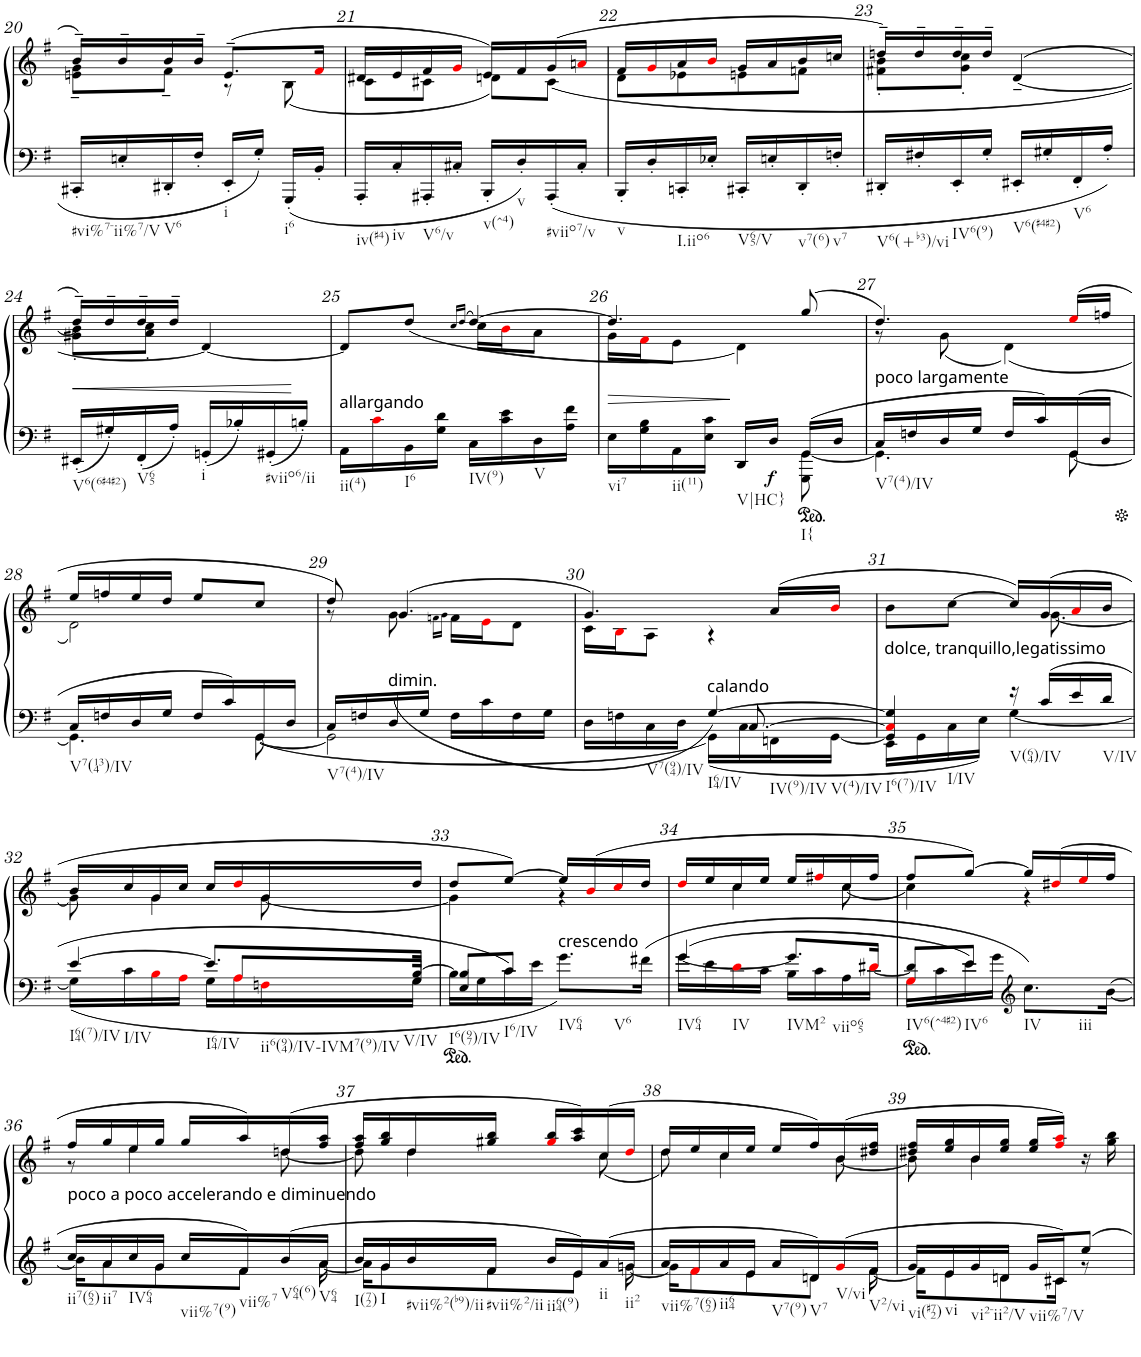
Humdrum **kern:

**kern	**kern	**dynam
*part1	*part1	*part1
*staff2	*staff1	*staff1/2
*I"Klavier	*	*
*I'Klav.	*	*
!!LO:PB:g=z
*clefF4	*clefG2	*
*k[f#]	*k[f#]	*
*G:	*G:	*
*M2/4	*M2/4	*
=20	=20	=20
*	*^	*
!LO:TX:b:t=#vi%7-ii%7/V	!	!	!
16CC#X'/LL	16b~/LL	8en\~ 8g\~L	.
16En'/	16b~/	.	.
!LO:TX:b:t=V6	!	!	!
16DD#X'/	16b/	8f#~\J	.
16F#'/JJ	16b~/JJ	.	.
!LO:TX:b:t=i	!	!	!
16EE'/LL	(8.e~/L	8r	.
16G'/JJ	.	.	.
!LO:TX:b:t=i6	!	!	!
16GGG'/LL	.	(8B\	.
16BB'/JJ	16f#i/Jk	.	.
=21	=21	=21	=21
!LO:TX:b:t=iv(#4)	!	!	!
16AAA'/LL	16d#X/LL	8c\L	.
!LO:TX:b:t=iv	!	!	!
16C'/	16e/	.	.
!LO:TX:b:t=V6/v	!	!	!
16AAA#X'/	16f#/	8c#X\J	.
16C#X'/JJ	16gi/JJ	.	.
!LO:TX:b:t=v(^4)	!	!	!
16BBB'/LL	16e/LL)	8dn\L)	.
!LO:TX:b:t=v	!	!	!
16D'/	16f#/	.	.
!LO:TX:b:t=#viio7/v	!	!	!
16AAA#'/	(16g/	(8c#\J	.
16C#'/JJ	16ani/JJ	.	.
=22	=22	=22	=22
!LO:TX:b:t=v	!	!	!
16BBB'/LL	16f#/LL	8d\L	.
16D'/	16gi/	.	.
!LO:TX:b:t=I.iio6	!	!	!
16CCn'/	16a/	8e-X\	.
16E-X'/JJ	16bi/JJ	.	.
!LO:TX:b:t=V65/V	!	!	!
16CC#X'/LL	16g/LL	8en\	.
16En'/	16a/	.	.
!LO:TX:b:t=v7(6)	!	!	!
16DD'/	16b/	8fn\J	.
!LO:TX:b:t=v7	!	!	!
16Fn'/JJ	16ccn/JJ	.	.
=23	=23	=23	=23
!LO:TX:b:t=V6(+b3)/vi	!	!	!
16DD#X'/LL	16ddn~/LL)	8f#X\' 8b\'L	.
16F#X'/	16dd~/	.	.
!LO:TX:b:t=IV6(9)	!	!	!
16EE'/	16dd~/	8g\' 8cc\'J	.
16G'/JJ	16dd~/JJ	.	.
!LO:TX:b:t=V6(#4#2)	!	!	!
16EE#X'/LL	(>[<4d~/	4ryy	.
16G#X'/	.	.	.
!LO:TX:b:t=V6	!	!	!
16FF#'/	.	.	.
16A'/JJ	.	.	.
!!LO:LB:g=z	!!
=24	=24	=24	=24
!LO:TX:b:t=V6(6#4#2)	!	!	!
16EE#X'/LL	16dd~/LL))	8g#X\' 8b\'L	.
16G#X'/	16dd~/	.	.
!LO:TX:b:t=V65	!	!	!
16FF#'/	16dd~/	8a\' 8cc\'J	.
16A'/JJ	16dd~/JJ	.	.
!LO:TX:b:t=i	!	!	!
16GGn'/LL	4d/_	4ryy	.
16B-X'/	.	.	.
!LO:TX:b:t=#viio6/ii	!	!	!
16GG#X'/	.	.	.
16Bn'/JJ	.	.	.
=25	=25	=25	=25
!LO:TX:a:t=allargando	!	!	!
!LO:TX:b:t=ii(4)	!	!	!
16AA\LL	8d/L]	4ryy	.
16ci\	.	.	.
!LO:TX:b:t=I6	!	!	!
16BB\	(<8dd/J	.	.
16G\ 16d\JJ	.	.	.
.	16qcc/LL	.	.
.	[16qdd/JJ	.	.
!LO:TX:b:t=IV(9)	!	!	!
16C\LL	4dd/_	16cc\LL	.
16c\ 16e\	.	16bi\J	.
!LO:TX:b:t=V	!	!	!
16D\	.	8a\J	.
16A\ 16f#\JJ	.	.	.
=26	=26	=26	=26
*^	*	*	*
!LO:TX:b:t=vi7	!	!	!	!
16E\LL	4.ryy	4.dd/]	16g\LL	.
16G\ 16B\	.	.	16f#i\J	.
!LO:TX:b:t=ii(11)	!	!	!	!
16AA\	.	.	8e\J	.
16E\ 16c\JJ	.	.	.	.
!LO:TX:b:t=V|HC}	!	!	!	!
16DD/LL	.	.	4d\)	.
!	!	!	!	!LO:DY:b=2
16D/JJ	.	.	.	f
!LO:TX:b:t=I{	!	!	!	!
16GG/LL	8GGG\ [8GG\	(8gg/	.	.
16D/JJ	.	.	.	.
=27	=27	=27	=27	=27
!LO:TX:a:t=poco largamente	!	!	!	!
!LO:TX:b:t=V7(4)/IV	!	!	!	!
16C/LL	4.GG\]	4.dd/)	8r	.
16Fn/	.	.	.	.
16D/	.	.	(8g\	.
16G/JJ	.	.	.	.
16F/LL	.	.	(4d\)	.
16c/	.	.	.	.
16GG/	[8GG\	(16eei/LL	.	.
16D/JJ	.	16ffn/JJ	.	.
!!LO:LB:g=z	!!
=28	=28	=28	=28	=28
!LO:TX:b:t=V7(134)/IV	!	!	!	!
16C/LL	4.GG\]	16ee/LL	2d\)	.
16Fn/	.	16ffn/	.	.
16D/	.	16ee/	.	.
16G/JJ	.	16dd/JJ	.	.
16F/LL	.	8ee/L	.	.
16c/	.	.	.	.
16GG/	[8GG\	8cc/J	.	.
16D/JJ	.	.	.	.
=29	=29	=29	=29	=29
!LO:TX:b:t=V7(4)/IV	!	!	!	!
16C/LL	2GG\]	8dd/)	8r	.
16Fn/	.	.	.	.
!LO:TX:a:t=dimin.	!	!	!	!
16D/	.	(4.g/	(8g\	.
16G/JJ	.	.	.	.
.	.	.	16qfn\LL	.
.	.	.	16qg\JJ	.
16F\LL	.	.	16f\LL	.
16c\	.	.	16ei\J	.
16F\	.	.	8d\J	.
16G\JJ	.	.	.	.
=30	=30	=30	=30	=30
*	*^	*	*	*
16D\LL	4ryy	16ryy	4.g/)	16c\LL	.
*	*v	*v	*	*	*
16Fn\	.	.	16Bi\J	.
!LO:TX:b:t=V7(94)/IV	!	!	!	!
16C\	.	.	8A\J	.
16D\JJ	.	.	.	.
!LO:TX:a:t=calando	!	!	!	!
!LO:TX:b:t=I64/IV	!	!	!	!
!LO:TX:b:t=IV(9)/IV	!	!	!	!
!LO:TX:b:t=V(4)/IV	!	!	!	!
[4G/)	16GG\LL	.	4r	.
*	*^	*	*	*
.	16C\	[8.C/	.	.	.
.	16FFn\	.	(16a/LL	.	.
.	[16GG\JJ	.	16bi/JJ	.	.
*	*v	*v	*	*	*
=31	=31	=31	=31	=31
!LO:TX:a:t=dolce, tranquillo,legatissimo	!	!	!	!
!LO:TX:b:t=I6(7)/IV	!	!	!	!
!LO:TX:b:t=I/IV	!	!	!	!
4GG/] 4Ci/] 4G/]	16EE\LL	8b\L	16ryy	.
*	*	*v	*v	*
.	16GG\	.	.
.	16C\	[>8cc\J	.
.	16E\JJ	.	.
!LO:TX:b:t=V(64)/IV	!	!	!
16r	[4G\	16cc/LL])	.
*	*	*^	*
16c/LL	.	(16g/	[<8.g\	.
16e/	.	16ai/	.	.
!LO:TX:b:t=V/IV	!	!	!	!
16d/JJ	.	16b/JJ	.	.
!!LO:LB:g=z	!!
=32	=32	=32	=32	=32
*	*^	*	*	*
!LO:TX:b:t=I64(7)/IV	!	!	!	!	!
!LO:TX:b:t=I/IV	!	!	!	!	!
[4e/	16G\LL]	16ryy	16b/LL	8g\]	.
*	*v	*v	*	*	*
.	16c\	16cc/	.	.
.	16Bi\	16g/	4g\	.
.	16Ai\JJ	16cc/JJ	.	.
!LO:TX:b:t=I64/IV	!	!	!	!
!LO:TX:b:t=ii6(94)/IV-IVM7(9)/IV	!	!	!	!
8.e/L]	16G\LL	16cc/LL	.	.
*	*^	*	*	*
.	16Ai\	8Ai/L	16ddi/	.	.
.	16Fni\	.	16g/	[<8g\	.
!LO:TX:b:t=V/IV	!	!	!	!	!
[16B/Jk	16G\JJ	16G/Jk	16dd/JJ	.	.
=33	=33	=33	=33	=33	=33
!LO:TX:b:t=I6(97)/IV	!	!	!	!	!
16B\LL]	8B/L	4E/	8dd/L	4g\]	.
16G\	.	.	.	.	.
!LO:TX:b:t=I6/IV	!	!	!	!	!
16c\	8c/J	.	[>8ee/J)	.	.
16e\JJ	.	.	.	.	.
!LO:TX:a:t=crescendo	!	!	!	!	!
!LO:TX:b:t=IV64	!	!	!	!	!
!LO:TX:b:t=V6	!	!	!	!	!
8.g\L	4ryy	4ryy	16ee/LL]	4r	.
.	.	.	(16bi/	.	.
.	.	.	16cci/	.	.
16f#X\Jk	.	.	16dd/JJ	.	.
*	*v	*v	*	*	*
=34	=34	=34	=34	=34
!LO:TX:b:t=IV64	!	!	!	!
!LO:TX:b:t=IV	!	!	!	!
4g/	[16g\LL	16ddi/LL	8ryy	.
.	16e\	16ee/	.	.
.	16di\	16cc/	4cc\	.
.	16c\JJ	16ee/JJ	.	.
!LO:TX:b:t=IVM2	!	!	!	!
!LO:TX:b:t=viio65	!	!	!	!
8.g/L]	16B\LL	16ee/LL	.	.
.	16c\	16ff#Xi/	.	.
.	16A\	16cc/	[<8cc\	.
16d#Xi/Jk	[16d#i\JJ	16ff#/JJ	.	.
=35	=35	=35	=35	=35
*	*^	*	*	*
!LO:TX:b:t=IV6(^4#2)	!	!	!	!	!
16Gi\LL	8d#/L]	4Gi/	8ff#/L	4cc\]	.
16c\	.	.	.	.	.
!LO:TX:b:t=IV6	!	!	!	!	!
16e\	8e/J	.	[>8gg/J)	.	.
16g\JJ	.	.	.	.	.
*clefG2	*	*	*	*	*
!LO:TX:b:t=IV	!	!	!	!	!
!LO:TX:b:t=iii	!	!	!	!	!
8.cc\L	4ryy	4ryy	16gg/LL]	4r	.
.	.	.	(16dd#Xi/	.	.
.	.	.	16eei/	.	.
[16b\Jk	.	.	16ff#/JJ	.	.
*	*v	*v	*	*	*
!!LO:LB:g=z	!!
=36	=36	=36	=36	=36
!LO:TX:a:t=poco a poco accelerando e diminuendo	!	!	!	!
!LO:TX:b:t=ii7(62)	!	!	!	!
16cc/LL	16b\KL]	16ff#/LL	8r	.
!LO:TX:b:t=ii7	!	!	!	!
16a/	8a\	16gg/	.	.
!LO:TX:b:t=IV64	!	!	!	!
16cc/	.	16ee/	4ee\	.
16g/JJ	8g\	16gg/JJ	.	.
!LO:TX:b:t=vii%7(9)	!	!	!	!
16cc/LL	.	16gg/LL	.	.
!LO:TX:b:t=vii%7	!	!	!	!
16f#/	8f#\J	16aa/)	.	.
!LO:TX:b:t=V64(6)	!	!	!	!
16b/	.	(16ddn/	[<8dd\	.
!LO:TX:b:t=V64	!	!	!	!
16a/JJ	[16a\	16ff#/ 16aa/JJ	.	.
=37	=37	=37	=37	=37
!LO:TX:b:t=I(72)	!	!	!	!
16b/LL	16a\KL]	16ff#/ 16aa/LL	8dd\]	.
!LO:TX:b:t=I	!	!	!	!
16g/	8g\	16gg/ 16bb/	.	.
!LO:TX:b:t=#vii%2(b9)/ii	!	!	!	!
16b/	.	16dd/	4dd\	.
!LO:TX:b:t=#vii%2/ii	!	!	!	!
16f#/JJ	8f#\	16gg#X/ 16bb/JJ	.	.
!LO:TX:b:t=ii64(9)	!	!	!	!
16b/LL	.	16gg#i/ 16bb/LL	.	.
16e/	8e\J	16aa/ 16ccc/)	.	.
!LO:TX:b:t=ii	!	!	!	!
16a/	.	(16cc/	(8cc\	.
!LO:TX:b:t=ii2	!	!	!	!
16gn/JJ	[16g\	16ddi/JJ	.	.
=38	=38	=38	=38	=38
!LO:TX:b:t=vii%7(62)	!	!	!	!
16a/LL	16g\KL]	16dd/LL	8dd\)	.
16f#i/	8f#i\	16ee/	.	.
!LO:TX:b:t=ii64	!	!	!	!
16a/	.	16cc/	4cc\	.
16e/JJ	8e\	16ee/JJ	.	.
!LO:TX:b:t=V7(9)	!	!	!	!
16a/LL	.	16ee/LL	.	.
!LO:TX:b:t=V7	!	!	!	!
16dn/	8d\J	16ff#/)	.	.
!LO:TX:b:t=V/vi	!	!	!	!
16gi/	.	(16b/	[<8b\	.
!LO:TX:b:t=V2/vi	!	!	!	!
16f#/JJ	[16f#\	16dd#X/ 16ff#/JJ	.	.
=39	=39	=39	=39	=39
!LO:TX:b:t=vi(#72)	!	!	!	!
16g/LL	16f#\KL]	16dd#X/ 16ff#/LL	8b\]	.
!LO:TX:b:t=vi	!	!	!	!
16e/	8e\	16ee/ 16gg/	.	.
!LO:TX:b:t=vi2-ii2/V	!	!	!	!
16g/	.	16b/	4b\	.
16dn/JJ	8d\	16ee/ 16gg/JJ	.	.
!LO:TX:b:t=vii%7/V	!	!	!	!
16g/LL	.	16ee/ 16gg/LL	.	.
16c#X/J	16c#\Jk	16ff#i/ 16aai/JJ)	.	.
8ee/J	8r	16r	8ryy	.
.	.	16gg\ 16bb\	.	.
*v	*v	*	*	*
*	*v	*v	*
=	=	=
*-	*-	*-
